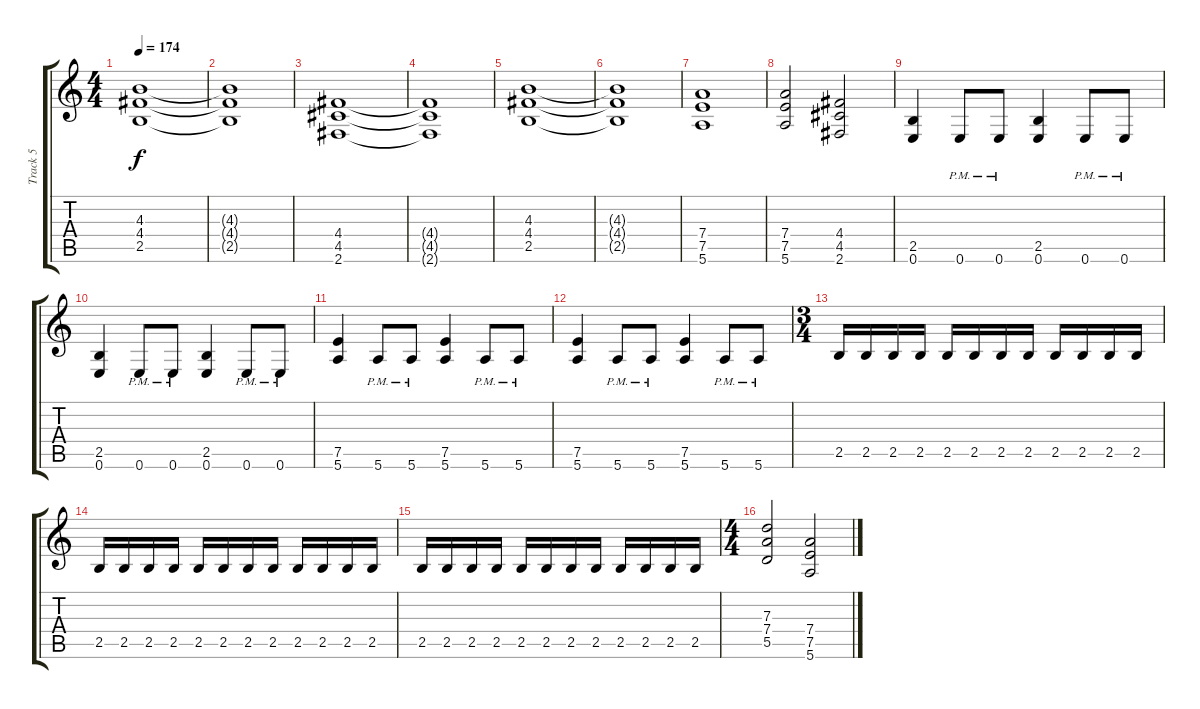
\track ("Track 5" "Track 5") {instrument distortionguitar}
\staff {score tabs}
\tuning (E4 B3 G3 D3 A2 E2) {hide}
\ts (4 4)
\tempo 174
\clef g2
\ks c
(4.3 4.4 2.5).1{dy f} |
(4.3{t} 4.4{t} 2.5{t}).1 |
(4.4 4.5 2.6).1 |
(4.4{t} 4.5{t} 2.6{t}).1 |
(4.3 4.4 2.5).1 |
(4.3{t} 4.4{t} 2.5{t}).1 |
(7.4 7.5 5.6).1 |
(7.4 7.5 5.6).2 (4.4 4.5 2.6).2 |
(2.5 0.6).4 0.6{pm}.8 0.6{pm}.8 (2.5 0.6).4 0.6{pm}.8 0.6{pm}.8 |
(2.5 0.6).4 0.6{pm}.8 0.6{pm}.8 (2.5 0.6).4 0.6{pm}.8 0.6{pm}.8 |
(7.5 5.6).4 5.6{pm}.8 5.6{pm}.8 (7.5 5.6).4 5.6{pm}.8 5.6{pm}.8 |
(7.5 5.6).4 5.6{pm}.8 5.6{pm}.8 (7.5 5.6).4 5.6{pm}.8 5.6{pm}.8 |
\ts (3 4)
2.5.16 2.5.16 2.5.16 2.5.16 2.5.16 2.5.16 2.5.16 2.5.16 2.5.16 2.5.16 2.5.16 2.5.16 |
2.5.16 2.5.16 2.5.16 2.5.16 2.5.16 2.5.16 2.5.16 2.5.16 2.5.16 2.5.16 2.5.16 2.5.16 |
2.5.16 2.5.16 2.5.16 2.5.16 2.5.16 2.5.16 2.5.16 2.5.16 2.5.16 2.5.16 2.5.16 2.5.16 |
\ts (4 4)
(7.3 7.4 5.5).2 (7.4 7.5 5.6).2
